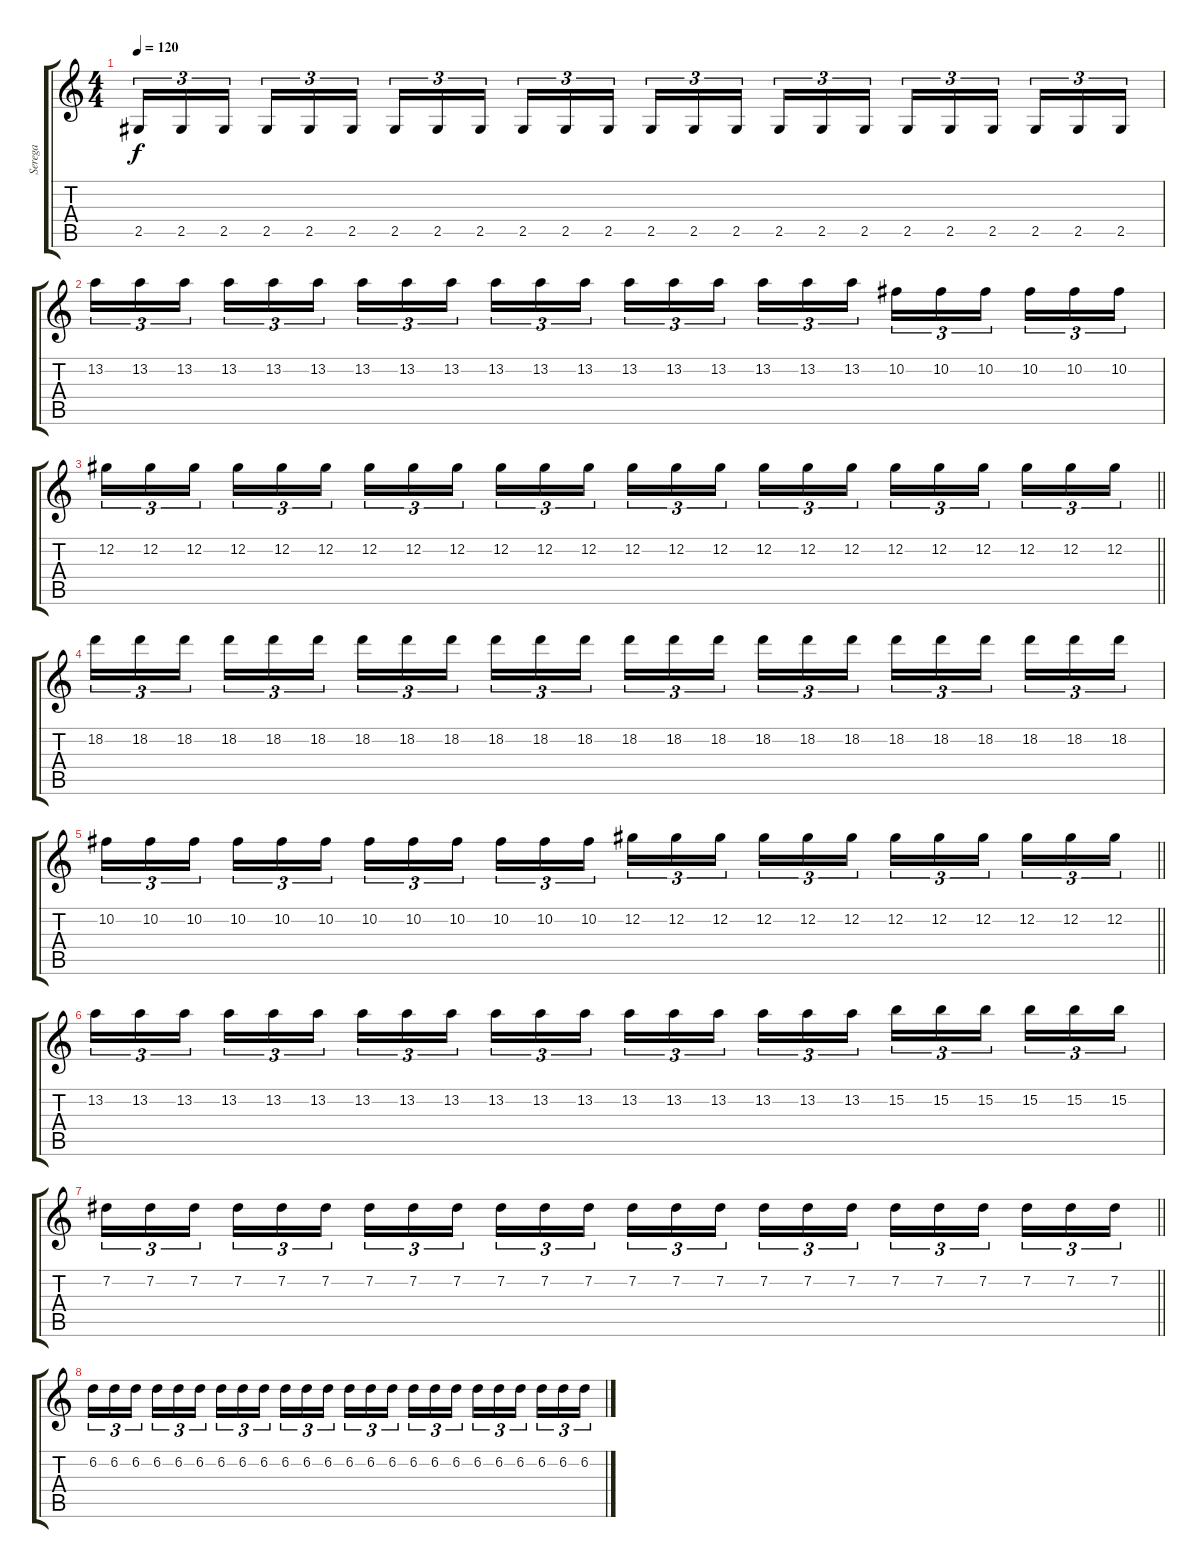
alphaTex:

\track ("Serega" "Serega") {instrument distortionguitar}
\staff {score tabs}
\tuning (Db4 Ab3 E3 B2 Gb2 Db2) {hide}
\ts (4 4)
\tempo 120
\clef g2
\ks c
2.5.16{tu (3 2) dy f} 2.5.16{tu (3 2)} 2.5.16{tu (3 2) beam splitsecondary} 2.5.16{tu (3 2)} 2.5.16{tu (3 2)} 2.5.16{tu (3 2)} 2.5.16{tu (3 2)} 2.5.16{tu (3 2)} 2.5.16{tu (3 2) beam splitsecondary} 2.5.16{tu (3 2)} 2.5.16{tu (3 2)} 2.5.16{tu (3 2)} 2.5.16{tu (3 2)} 2.5.16{tu (3 2)} 2.5.16{tu (3 2) beam splitsecondary} 2.5.16{tu (3 2)} 2.5.16{tu (3 2)} 2.5.16{tu (3 2)} 2.5.16{tu (3 2)} 2.5.16{tu (3 2)} 2.5.16{tu (3 2) beam splitsecondary} 2.5.16{tu (3 2)} 2.5.16{tu (3 2)} 2.5.16{tu (3 2)} |
13.2.16{tu (3 2)} 13.2.16{tu (3 2)} 13.2.16{tu (3 2) beam splitsecondary} 13.2.16{tu (3 2)} 13.2.16{tu (3 2)} 13.2.16{tu (3 2)} 13.2.16{tu (3 2)} 13.2.16{tu (3 2)} 13.2.16{tu (3 2) beam splitsecondary} 13.2.16{tu (3 2)} 13.2.16{tu (3 2)} 13.2.16{tu (3 2)} 13.2.16{tu (3 2)} 13.2.16{tu (3 2)} 13.2.16{tu (3 2) beam splitsecondary} 13.2.16{tu (3 2)} 13.2.16{tu (3 2)} 13.2.16{tu (3 2)} 10.2.16{tu (3 2)} 10.2.16{tu (3 2)} 10.2.16{tu (3 2) beam splitsecondary} 10.2.16{tu (3 2)} 10.2.16{tu (3 2)} 10.2.16{tu (3 2)} |
\barLineRight lightlight
12.2.16{tu (3 2)} 12.2.16{tu (3 2)} 12.2.16{tu (3 2) beam splitsecondary} 12.2.16{tu (3 2)} 12.2.16{tu (3 2)} 12.2.16{tu (3 2)} 12.2.16{tu (3 2)} 12.2.16{tu (3 2)} 12.2.16{tu (3 2) beam splitsecondary} 12.2.16{tu (3 2)} 12.2.16{tu (3 2)} 12.2.16{tu (3 2)} 12.2.16{tu (3 2)} 12.2.16{tu (3 2)} 12.2.16{tu (3 2) beam splitsecondary} 12.2.16{tu (3 2)} 12.2.16{tu (3 2)} 12.2.16{tu (3 2)} 12.2.16{tu (3 2)} 12.2.16{tu (3 2)} 12.2.16{tu (3 2) beam splitsecondary} 12.2.16{tu (3 2)} 12.2.16{tu (3 2)} 12.2.16{tu (3 2)} |
18.2.16{tu (3 2)} 18.2.16{tu (3 2)} 18.2.16{tu (3 2) beam splitsecondary} 18.2.16{tu (3 2)} 18.2.16{tu (3 2)} 18.2.16{tu (3 2)} 18.2.16{tu (3 2)} 18.2.16{tu (3 2)} 18.2.16{tu (3 2) beam splitsecondary} 18.2.16{tu (3 2)} 18.2.16{tu (3 2)} 18.2.16{tu (3 2)} 18.2.16{tu (3 2)} 18.2.16{tu (3 2)} 18.2.16{tu (3 2) beam splitsecondary} 18.2.16{tu (3 2)} 18.2.16{tu (3 2)} 18.2.16{tu (3 2)} 18.2.16{tu (3 2)} 18.2.16{tu (3 2)} 18.2.16{tu (3 2) beam splitsecondary} 18.2.16{tu (3 2)} 18.2.16{tu (3 2)} 18.2.16{tu (3 2)} |
\barLineRight lightlight
10.2.16{tu (3 2)} 10.2.16{tu (3 2)} 10.2.16{tu (3 2) beam splitsecondary} 10.2.16{tu (3 2)} 10.2.16{tu (3 2)} 10.2.16{tu (3 2)} 10.2.16{tu (3 2)} 10.2.16{tu (3 2)} 10.2.16{tu (3 2) beam splitsecondary} 10.2.16{tu (3 2)} 10.2.16{tu (3 2)} 10.2.16{tu (3 2)} 12.2.16{tu (3 2)} 12.2.16{tu (3 2)} 12.2.16{tu (3 2) beam splitsecondary} 12.2.16{tu (3 2)} 12.2.16{tu (3 2)} 12.2.16{tu (3 2)} 12.2.16{tu (3 2)} 12.2.16{tu (3 2)} 12.2.16{tu (3 2) beam splitsecondary} 12.2.16{tu (3 2)} 12.2.16{tu (3 2)} 12.2.16{tu (3 2)} |
13.2.16{tu (3 2)} 13.2.16{tu (3 2)} 13.2.16{tu (3 2) beam splitsecondary} 13.2.16{tu (3 2)} 13.2.16{tu (3 2)} 13.2.16{tu (3 2)} 13.2.16{tu (3 2)} 13.2.16{tu (3 2)} 13.2.16{tu (3 2) beam splitsecondary} 13.2.16{tu (3 2)} 13.2.16{tu (3 2)} 13.2.16{tu (3 2)} 13.2.16{tu (3 2)} 13.2.16{tu (3 2)} 13.2.16{tu (3 2) beam splitsecondary} 13.2.16{tu (3 2)} 13.2.16{tu (3 2)} 13.2.16{tu (3 2)} 15.2.16{tu (3 2)} 15.2.16{tu (3 2)} 15.2.16{tu (3 2) beam splitsecondary} 15.2.16{tu (3 2)} 15.2.16{tu (3 2)} 15.2.16{tu (3 2)} |
\barLineRight lightlight
7.2.16{tu (3 2)} 7.2.16{tu (3 2)} 7.2.16{tu (3 2) beam splitsecondary} 7.2.16{tu (3 2)} 7.2.16{tu (3 2)} 7.2.16{tu (3 2)} 7.2.16{tu (3 2)} 7.2.16{tu (3 2)} 7.2.16{tu (3 2) beam splitsecondary} 7.2.16{tu (3 2)} 7.2.16{tu (3 2)} 7.2.16{tu (3 2)} 7.2.16{tu (3 2)} 7.2.16{tu (3 2)} 7.2.16{tu (3 2) beam splitsecondary} 7.2.16{tu (3 2)} 7.2.16{tu (3 2)} 7.2.16{tu (3 2)} 7.2.16{tu (3 2)} 7.2.16{tu (3 2)} 7.2.16{tu (3 2) beam splitsecondary} 7.2.16{tu (3 2)} 7.2.16{tu (3 2)} 7.2.16{tu (3 2)} |
6.2.16{tu (3 2)} 6.2.16{tu (3 2)} 6.2.16{tu (3 2) beam splitsecondary} 6.2.16{tu (3 2)} 6.2.16{tu (3 2)} 6.2.16{tu (3 2)} 6.2.16{tu (3 2)} 6.2.16{tu (3 2)} 6.2.16{tu (3 2) beam splitsecondary} 6.2.16{tu (3 2)} 6.2.16{tu (3 2)} 6.2.16{tu (3 2)} 6.2.16{tu (3 2)} 6.2.16{tu (3 2)} 6.2.16{tu (3 2) beam splitsecondary} 6.2.16{tu (3 2)} 6.2.16{tu (3 2)} 6.2.16{tu (3 2)} 6.2.16{tu (3 2)} 6.2.16{tu (3 2)} 6.2.16{tu (3 2) beam splitsecondary} 6.2.16{tu (3 2)} 6.2.16{tu (3 2)} 6.2.16{tu (3 2)}
